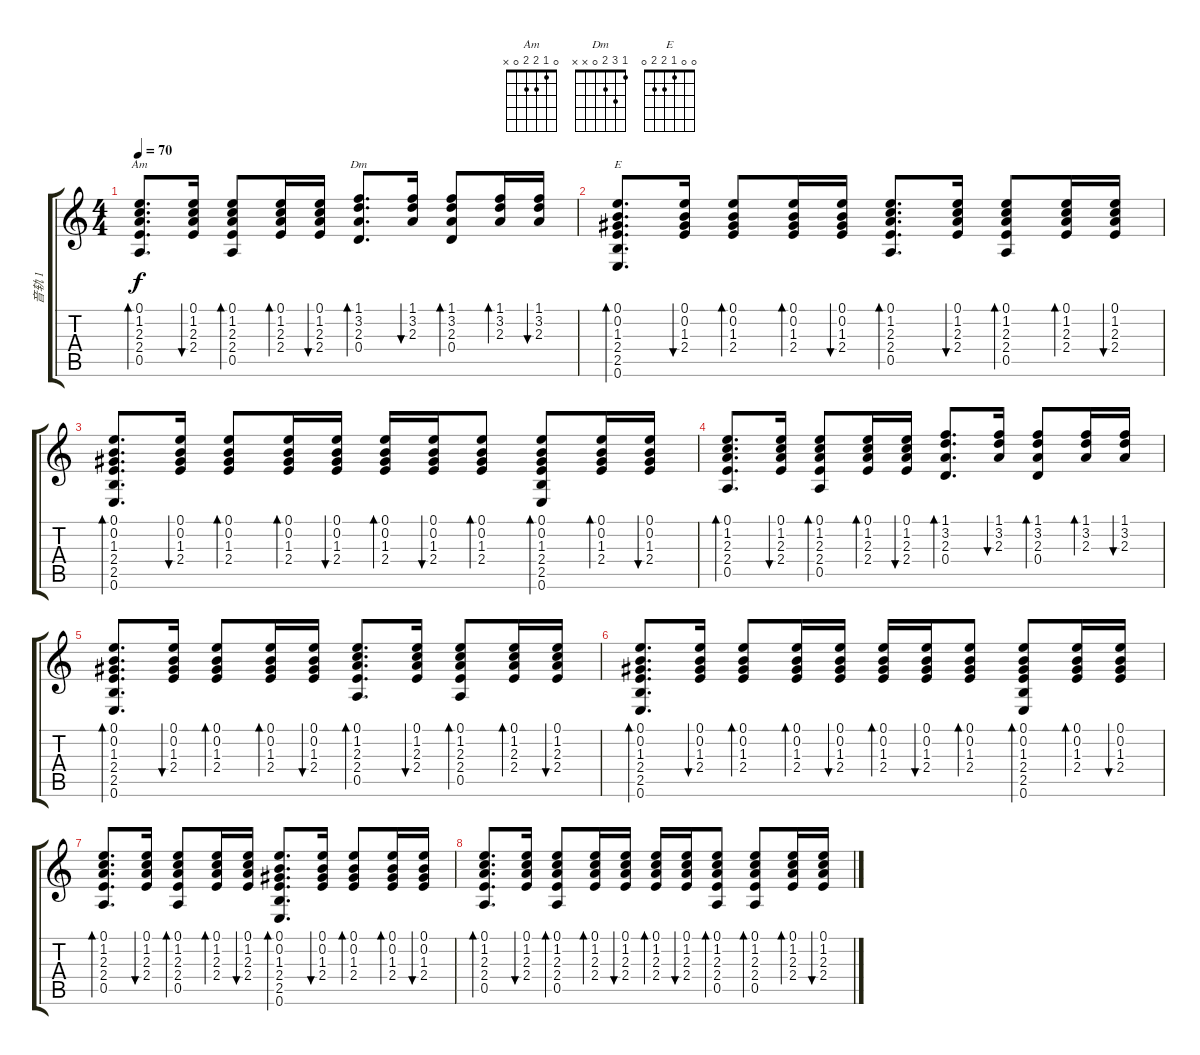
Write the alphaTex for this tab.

\track ("音轨 1" "音轨 1") {instrument acousticguitarsteel}
\staff {score tabs}
\tuning (E4 B3 G3 D3 A2 E2) {hide}
\chord ("Am" 0 1 2 2 0 x)
\chord ("Dm" 1 3 2 0 x x)
\chord ("E" 0 0 1 2 2 0)
\ts (4 4)
\tempo 70
\clef g2
\ks c
(0.1 1.2 2.3 2.4 0.5).8{d bd 30 ch "Am" dy f} (0.1 1.2 2.3 2.4).16{bu 30} (0.1 1.2 2.3 2.4 0.5).8{bd 30} (0.1 1.2 2.3 2.4).16{bd 30} (0.1 1.2 2.3 2.4).16{bu 30} (1.1 3.2 2.3 0.4).8{d bd 30 ch "Dm"} (1.1 3.2 2.3).16{bu 30} (1.1 3.2 2.3 0.4).8{bd 30} (1.1 3.2 2.3).16{bd 30} (1.1 3.2 2.3).16{bu 30} |
(0.1 0.2 1.3 2.4 2.5 0.6).8{d bd 30 ch "E"} (0.1 0.2 1.3 2.4).16{bu 30} (0.1 0.2 1.3 2.4).8{bd 30} (0.1 0.2 1.3 2.4).16{bd 30} (0.1 0.2 1.3 2.4).16{bu 30} (0.1 1.2 2.3 2.4 0.5).8{d bd 30} (0.1 1.2 2.3 2.4).16{bu 30} (0.1 1.2 2.3 2.4 0.5).8{bd 30} (0.1 1.2 2.3 2.4).16{bd 30} (0.1 1.2 2.3 2.4).16{bu 30} |
(0.1 0.2 1.3 2.4 2.5 0.6).8{d bd 30} (0.1 0.2 1.3 2.4).16{bu 30} (0.1 0.2 1.3 2.4).8{bd 30} (0.1 0.2 1.3 2.4).16{bd 30} (0.1 0.2 1.3 2.4).16{bu 30} (0.1 0.2 1.3 2.4).16{bd 30} (0.1 0.2 1.3 2.4).16{bu 30} (0.1 0.2 1.3 2.4).8{bd 30} (0.1 0.2 1.3 2.4 2.5 0.6).8{bd 30} (0.1 0.2 1.3 2.4).16{bd 30} (0.1 0.2 1.3 2.4).16{bu 30} |
(0.1 1.2 2.3 2.4 0.5).8{d bd 30} (0.1 1.2 2.3 2.4).16{bu 30} (0.1 1.2 2.3 2.4 0.5).8{bd 30} (0.1 1.2 2.3 2.4).16{bd 30} (0.1 1.2 2.3 2.4).16{bu 30} (1.1 3.2 2.3 0.4).8{d bd 30} (1.1 3.2 2.3).16{bu 30} (1.1 3.2 2.3 0.4).8{bd 30} (1.1 3.2 2.3).16{bd 30} (1.1 3.2 2.3).16{bu 30} |
(0.1 0.2 1.3 2.4 2.5 0.6).8{d bd 30} (0.1 0.2 1.3 2.4).16{bu 30} (0.1 0.2 1.3 2.4).8{bd 30} (0.1 0.2 1.3 2.4).16{bd 30} (0.1 0.2 1.3 2.4).16{bu 30} (0.1 1.2 2.3 2.4 0.5).8{d bd 30} (0.1 1.2 2.3 2.4).16{bu 30} (0.1 1.2 2.3 2.4 0.5).8{bd 30} (0.1 1.2 2.3 2.4).16{bd 30} (0.1 1.2 2.3 2.4).16{bu 30} |
(0.1 0.2 1.3 2.4 2.5 0.6).8{d bd 30} (0.1 0.2 1.3 2.4).16{bu 30} (0.1 0.2 1.3 2.4).8{bd 30} (0.1 0.2 1.3 2.4).16{bd 30} (0.1 0.2 1.3 2.4).16{bu 30} (0.1 0.2 1.3 2.4).16{bd 30} (0.1 0.2 1.3 2.4).16{bu 30} (0.1 0.2 1.3 2.4).8{bd 30} (0.1 0.2 1.3 2.4 2.5 0.6).8{bd 30} (0.1 0.2 1.3 2.4).16{bd 30} (0.1 0.2 1.3 2.4).16{bu 30} |
(0.1 1.2 2.3 2.4 0.5).8{d bd 30} (0.1 1.2 2.3 2.4).16{bu 30} (0.1 1.2 2.3 2.4 0.5).8{bd 30} (0.1 1.2 2.3 2.4).16{bd 30} (0.1 1.2 2.3 2.4).16{bu 30} (0.1 0.2 1.3 2.4 2.5 0.6).8{d bd 30} (0.1 0.2 1.3 2.4).16{bu 30} (0.1 0.2 1.3 2.4).8{bd 30} (0.1 0.2 1.3 2.4).16{bd 30} (0.1 0.2 1.3 2.4).16{bu 30} |
(0.1 1.2 2.3 2.4 0.5).8{d bd 30} (0.1 1.2 2.3 2.4).16{bu 30} (0.1 1.2 2.3 2.4 0.5).8{bd 30} (0.1 1.2 2.3 2.4).16{bd 30} (0.1 1.2 2.3 2.4).16{bu 30} (0.1 1.2 2.3 2.4).16{bd 30} (0.1 1.2 2.3 2.4).16{bu 30} (0.1 1.2 2.3 2.4 0.5).8{bd 30} (0.1 1.2 2.3 2.4 0.5).8{bd 30} (0.1 1.2 2.3 2.4).16{bd 30} (0.1 1.2 2.3 2.4).16{bu 30}
